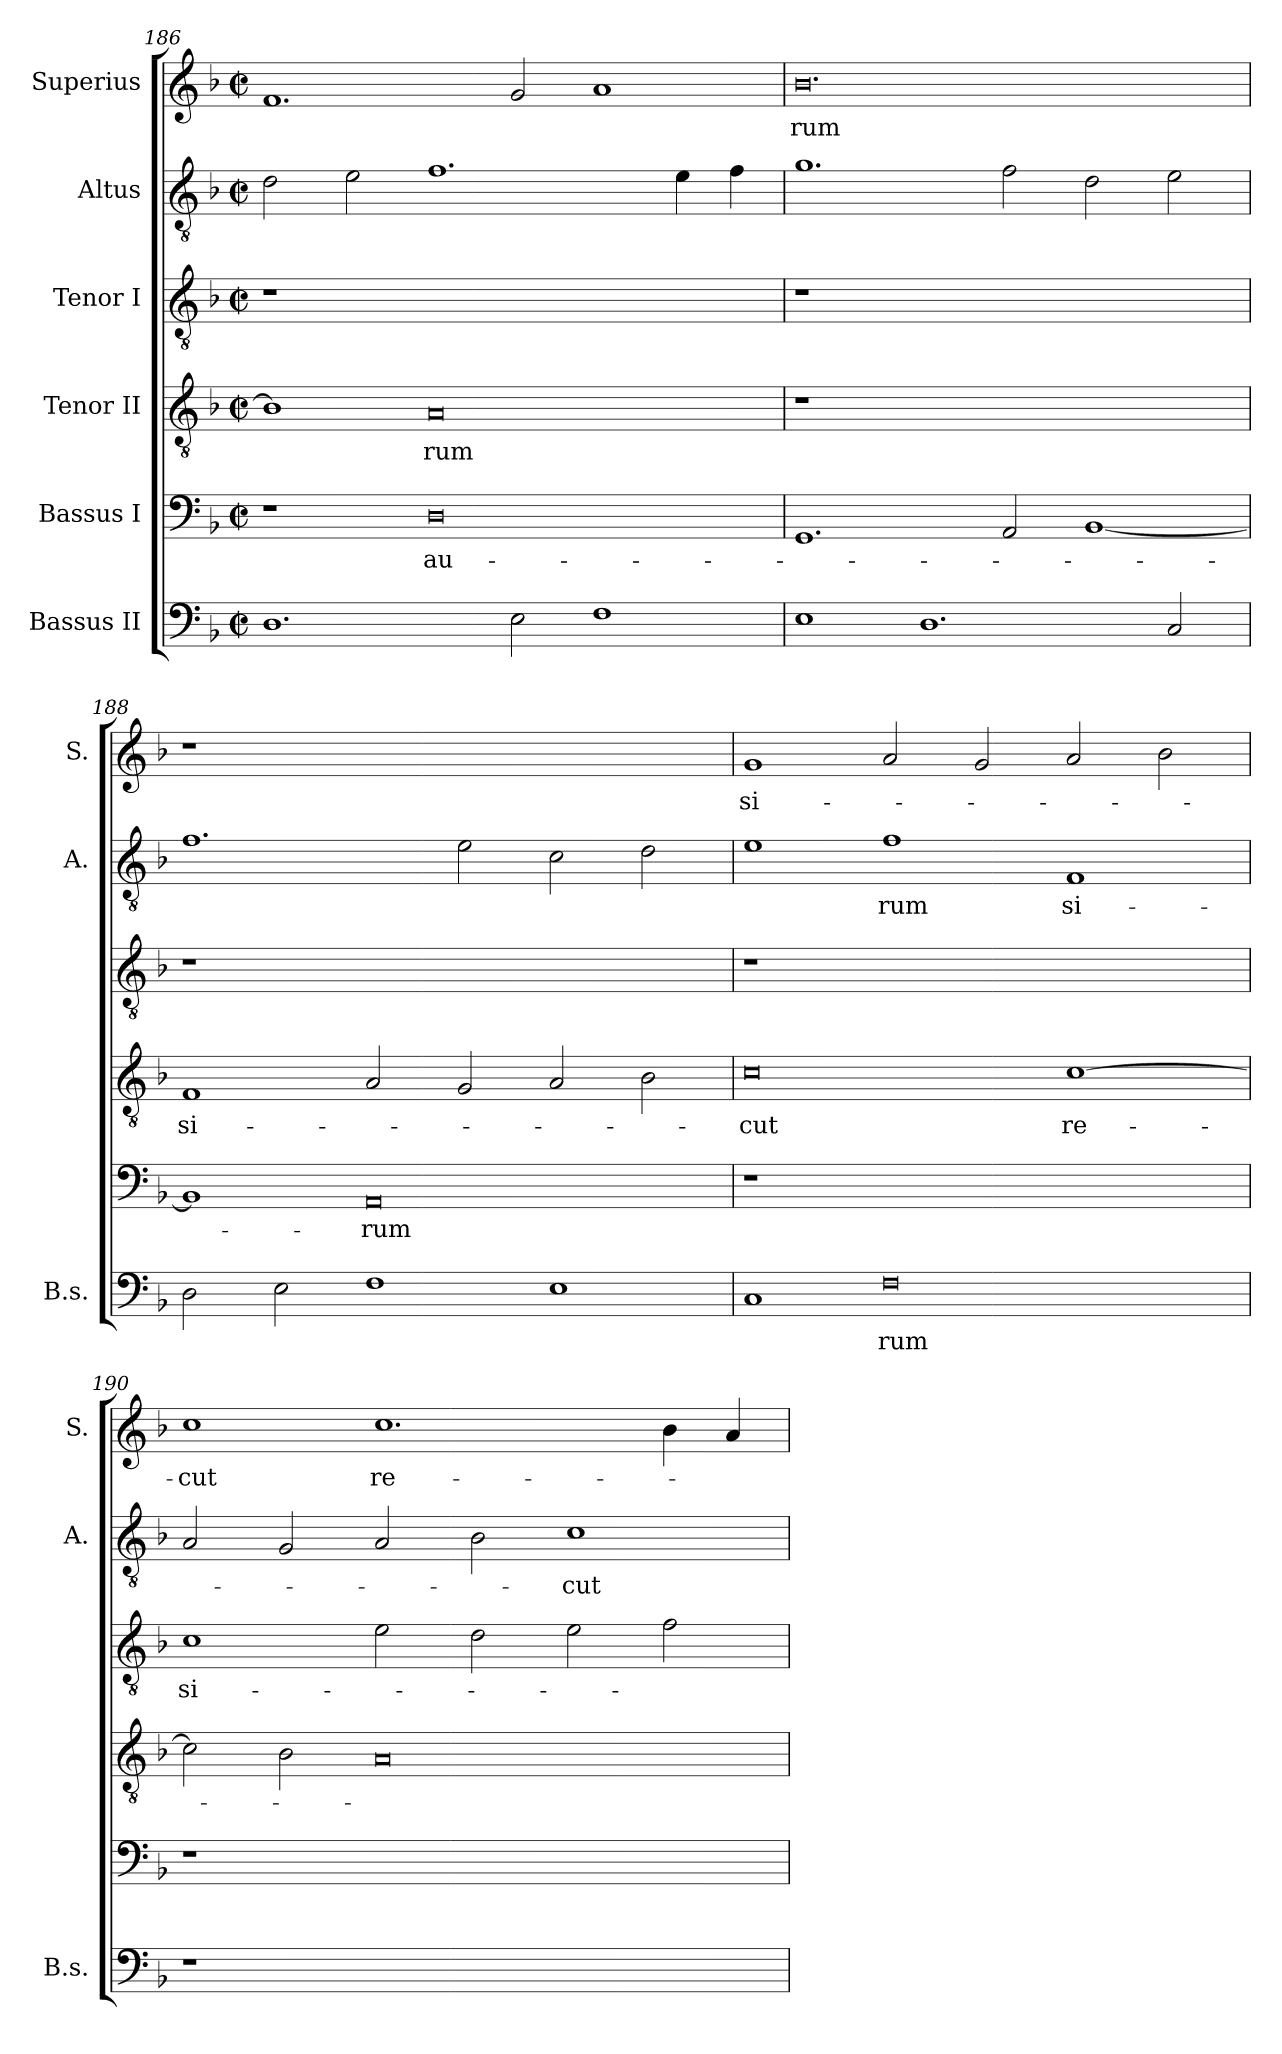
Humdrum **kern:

**kern	**text	**kern	**text	**kern	**text	**kern	**text	**kern	**text	**kern	**text
*part6	*part6	*part5	*part5	*part4	*part4	*part3	*part3	*part2	*part2	*part1	*part1
*staff6	*staff6	*staff5	*staff5	*staff4	*staff4	*staff3	*staff3	*staff2	*staff2	*staff1	*staff1
*I"Bassus II	*	*I"Bassus I	*	*I"Tenor II	*	*I"Tenor I	*	*I"Altus	*	*I"Superius	*
*I'B.s.	*	*	*	*	*	*	*	*I'A.	*	*I'S.	*
!!LO:PB:g=z
*clefF4	*	*clefF4	*	*clefGv2	*	*clefGv2	*	*clefGv2	*	*clefG2	*
*	*	*	*	*ITrd7c12	*	*ITrd7c12	*	*ITrd7c12	*	*	*
*k[b-]	*	*k[b-]	*	*k[b-]	*	*k[b-]	*	*k[b-]	*	*k[b-]	*
*F:	*	*F:	*	*F:	*	*F:	*	*F:	*	*F:	*
*M2/2	*	*M2/2	*	*M2/2	*	*M2/2	*	*M2/2	*	*M2/2	*
*met(c|)	*	*met(c|)	*	*met(c|)	*	*met(c|)	*	*met(c|)	*	*met(c|)	*
=186	=186	=186	=186	=186	=186	=186	=186	=186	=186	=186	=186
!	!	!	!	!	!	!LO:N:vis=1	!	!	!	!	!
1.Di	.	1r	.	1BB-i]	.	1r	.	2Di\	.	1.fi	.
.	.	.	.	.	.	.	.	2Ei\	.	.	.
!	!	!	!LO:LY:b:color=#000000	!	!	!	!	!	!	!	!
!	!	!	!	!	!LO:LY:b:color=#000000	!	!	!	!	!	!
.	.	0Di	au-	0AAi	-rum	0ryy	.	1.Fi	.	.	.
2Ei\	.	.	.	.	.	.	.	.	.	2gi/	.
1Fi	.	.	.	.	.	.	.	.	.	1ai	.
.	.	.	.	.	.	.	.	4Ei\	.	.	.
.	.	.	.	.	.	.	.	4Fi\	.	.	.
=187	=187	=187	=187	=187	=187	=187	=187	=187	=187	=187	=187
!	!	!	!	!LO:N:vis=1	!	!LO:N:vis=1	!	!	!	!	!
!	!	!	!	!	!	!	!	!	!	!	!LO:LY:b:color=#000000
1Ei	.	1.GGi	.	1r	.	1r	.	1.Gi	.	0.b-i	-rum
1.Di	.	.	.	0ryy	.	0ryy	.	.	.	.	.
.	.	2AAi/	.	.	.	.	.	2Fi\	.	.	.
.	.	[<1BB-i	.	.	.	.	.	2Di\	.	.	.
2Ci/	.	.	.	.	.	.	.	2Ei\	.	.	.
=188	=188	=188	=188	=188	=188	=188	=188	=188	=188	=188	=188
!	!	!	!	!	!LO:LY:b:color=#000000	!LO:N:vis=1	!	!	!	!LO:N:vis=1	!
2Di\	.	1BB-i]	.	1FFi	si-	1r	.	1.Fi	.	1r	.
2Ei\	.	.	.	.	.	.	.	.	.	.	.
!	!	!	!LO:LY:b:color=#000000	!	!	!	!	!	!	!	!
1Fi	.	0AAi	-rum	2AAi/	.	0ryy	.	.	.	0ryy	.
.	.	.	.	2GGi/	.	.	.	2Ei\	.	.	.
1Ei	.	.	.	2AAi/	.	.	.	2Ci\	.	.	.
.	.	.	.	2BB-i\	.	.	.	2Di\	.	.	.
!!LO:LB:g=z
=189	=189	=189	=189	=189	=189	=189	=189	=189	=189	=189	=189
!	!	!LO:N:vis=1	!	!	!	!	!	!	!	!	!
!	!	!	!	!	!LO:LY:b:color=#000000	!LO:N:vis=1	!	!	!	!	!
!	!	!	!	!	!	!	!	!	!	!	!LO:LY:b:color=#000000
1Ci	.	1r	.	0Ci	-cut	1r	.	1Ei	.	1gi	si-
!	!LO:LY:b:color=#000000	!	!	!	!	!	!	!	!	!	!
!	!	!	!	!	!	!	!	!	!LO:LY:b:color=#000000	!	!
0Fi	-rum	0ryy	.	.	.	0ryy	.	1Fi	-rum	2ai/	.
.	.	.	.	.	.	.	.	.	.	2gi/	.
!	!	!	!	!	!LO:LY:b:color=#000000	!	!	!	!	!	!
!	!	!	!	!	!	!	!	!	!LO:LY:b:color=#000000	!	!
.	.	.	.	[>1Ci	re-	.	.	1FFi	si-	2ai/	.
.	.	.	.	.	.	.	.	.	.	2b-i\	.
=190	=190	=190	=190	=190	=190	=190	=190	=190	=190	=190	=190
!LO:N:vis=1	!	!LO:N:vis=1	!	!	!	!	!	!	!	!	!
!	!	!	!	!	!	!	!LO:LY:b:color=#000000	!	!	!	!
!	!	!	!	!	!	!	!	!	!	!	!LO:LY:b:color=#000000
1r	.	1r	.	2Ci\]	.	1Ci	si-	2AAi/	.	1cci	-cut
.	.	.	.	2BB-i\	.	.	.	2GGi/	.	.	.
!	!	!	!	!	!	!	!	!	!	!	!LO:LY:b:color=#000000
0ryy	.	0ryy	.	0AAi	.	2Ei\	.	2AAi/	.	1.cci	re-
.	.	.	.	.	.	2Di\	.	2BB-i\	.	.	.
!	!	!	!	!	!	!	!	!	!LO:LY:b:color=#000000	!	!
.	.	.	.	.	.	2Ei\	.	1Ci	-cut	.	.
.	.	.	.	.	.	2Fi\	.	.	.	4b-i\	.
.	.	.	.	.	.	.	.	.	.	4ai/	.
=	=	=	=	=	=	=	=	=	=	=	=
*-	*-	*-	*-	*-	*-	*-	*-	*-	*-	*-	*-
